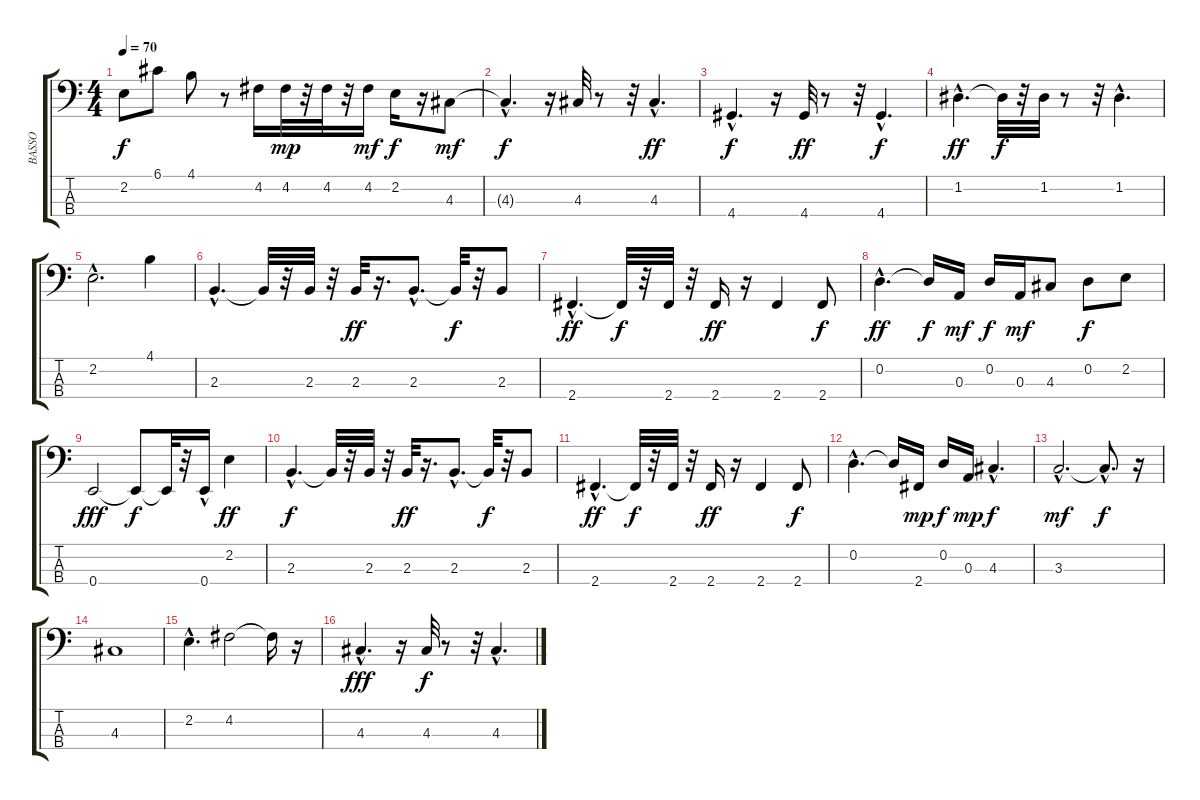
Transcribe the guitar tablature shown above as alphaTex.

\track ("BASSO" "BASSO") {instrument fretlessbass}
\staff {score tabs}
\tuning (G2 D2 A1 E1) {hide}
\ts (4 4)
\tempo 70
\clef f4
\ks c
2.2.8{dy f} 6.1.8 4.1.8 r.8 4.2.16 4.2.32{dy mp} r.32 4.2.32 r.32 4.2.16{dy mf} 2.2.16{dy f} r.16 4.3.8{dy mf} |
4.3{hac t}.4{d dy f} r.16 4.3.32 r.8 r.32 4.3{hac}.4{d dy ff} |
4.4{hac}.4{d dy f} r.16 4.4.32{dy ff} r.8 r.32 4.4{hac}.4{d dy f} |
1.2{hac}.4{d dy ff} 1.2{t}.32{dy f} r.32 1.2.32 r.8 r.32 1.2{hac}.4{d} |
2.2{hac}.2{d} 4.1.4 |
2.3{hac}.4{d} 2.3{t}.32 r.32 2.3.32 r.32 2.3.32{dy ff} r.16{d} 2.3{hac}.8{d} 2.3{t}.32{dy f} r.32 2.3.8 |
2.4{hac}.4{d dy ff} 2.4{t}.32{dy f} r.32 2.4.32 r.32 2.4.16{dy ff} r.16 2.4.4 2.4.8{dy f} |
0.2{hac}.4{d dy ff} 0.2{t}.16{dy f} 0.3.16{dy mf} 0.2.16{dy f} 0.3.16{dy mf} 4.3.8 0.2.8{dy f} 2.2.8 |
0.4.2{dy fff} 0.4{t}.8{dy f} 0.4{t}.32 r.32 0.4{hac}.16 2.2.4{dy ff} |
2.3{hac}.4{d dy f} 2.3{t}.32 r.32 2.3.32 r.32 2.3.32{dy ff} r.16{d} 2.3{hac}.8{d} 2.3{t}.32{dy f} r.32 2.3.8 |
2.4{hac}.4{d dy ff} 2.4{t}.32{dy f} r.32 2.4.32 r.32 2.4.16{dy ff} r.16 2.4.4 2.4.8{dy f} |
0.2{hac}.4{d} 0.2{t}.16 2.4.16{dy mp} 0.2.16{dy f} 0.3.16{dy mp} 4.3{hac}.4{d dy f} |
3.3{hac}.2{d dy mf} 3.3{hac t}.8{d dy f} r.16 |
4.3.1 |
2.2{hac}.4{d} 4.2.2 4.2{t}.16 r.16 |
4.3{hac}.4{d dy fff} r.16 4.3.32{dy f} r.8 r.32 4.3{hac}.4{d}
